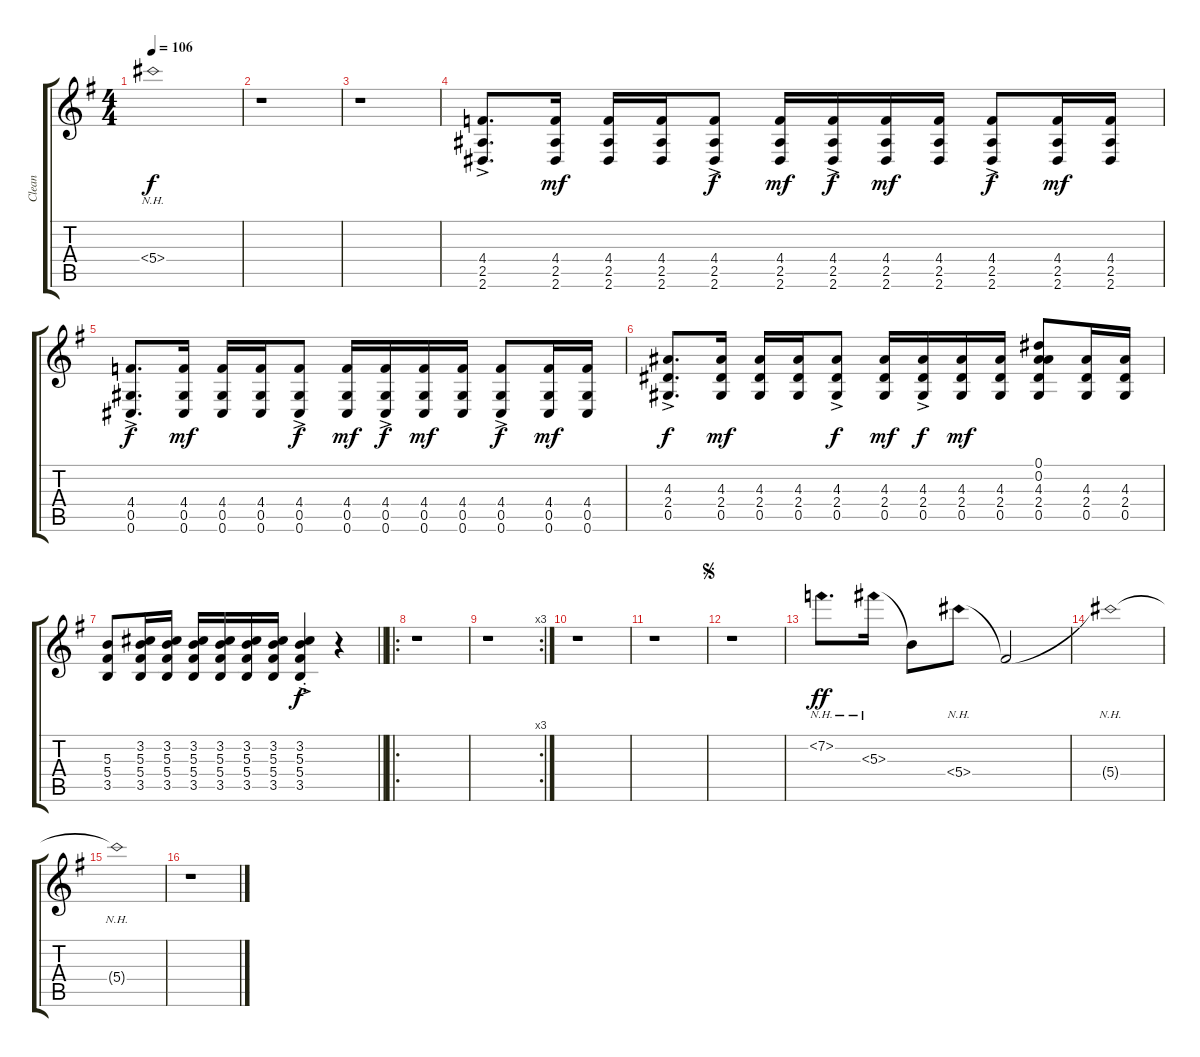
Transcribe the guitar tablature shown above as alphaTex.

\track ("Clean" "Clean") {instrument electricguitarclean}
\staff {score tabs}
\tuning (Eb4 Bb3 Gb3 Db3 Ab2 Db2) {hide}
\ts (4 4)
\tempo 106
\clef g2
\ks g
5.4{nh t}.1{dy f} |
r.1 |
r.1 |
(4.4{ac} 2.5{ac} 2.6{ac}).8{d} (4.4 2.5 2.6).16{dy mf} (4.4 2.5 2.6).16 (4.4 2.5 2.6).16 (4.4{ac} 2.5{ac} 2.6{ac}).8{dy f} (4.4 2.5 2.6).16{dy mf} (4.4{ac} 2.5{ac} 2.6{ac}).16{dy f} (4.4 2.5 2.6).16{dy mf} (4.4 2.5 2.6).16 (4.4{ac} 2.5{ac} 2.6{ac}).8{dy f} (4.4 2.5 2.6).16{dy mf} (4.4 2.5 2.6).16 |
(4.4{ac} 0.5{ac} 0.6{ac}).8{d dy f} (4.4 0.5 0.6).16{dy mf} (4.4 0.5 0.6).16 (4.4 0.5 0.6).16 (4.4{ac} 0.5{ac} 0.6{ac}).8{dy f} (4.4 0.5 0.6).16{dy mf} (4.4{ac} 0.5{ac} 0.6{ac}).16{dy f} (4.4 0.5 0.6).16{dy mf} (4.4 0.5 0.6).16 (4.4{ac} 0.5{ac} 0.6{ac}).8{dy f} (4.4 0.5 0.6).16{dy mf} (4.4 0.5 0.6).16 |
(4.3{ac} 2.4{ac} 0.5{ac}).8{d dy f} (4.3 2.4 0.5).16{dy mf} (4.3 2.4 0.5).16 (4.3 2.4 0.5).16 (4.3{ac} 2.4{ac} 0.5{ac}).8{dy f} (4.3 2.4 0.5).16{dy mf} (4.3{ac} 2.4{ac} 0.5{ac}).16{dy f} (4.3 2.4 0.5).16{dy mf} (4.3 2.4 0.5).16 (0.1 0.2 4.3 2.4 0.5).8 (4.3 2.4 0.5).16 (4.3 2.4 0.5).16 |
\barLineRight lightlight
(5.3 5.4 3.5).8 (3.2 5.3 5.4 3.5).16 (3.2 5.3 5.4 3.5).16 (3.2 5.3 5.4 3.5).16 (3.2 5.3 5.4 3.5).16 (3.2 5.3 5.4 3.5).16 (3.2 5.3 5.4 3.5).16 (3.2{ac st} 5.3{ac st} 5.4{ac st} 3.5{ac st}).4{dy f} r.4 |
\ro
r.1 |
\rc 3
r.1 |
r.1 |
r.1 |
\jump segno
r.1 |
7.2{nh}.8{d dy ff} 5.3{nh}.16 5.3{t}.8 5.4{nh}.8 5.4{t}.2 |
5.4{nh t}.1 |
5.4{nh t}.1 |
r.1
